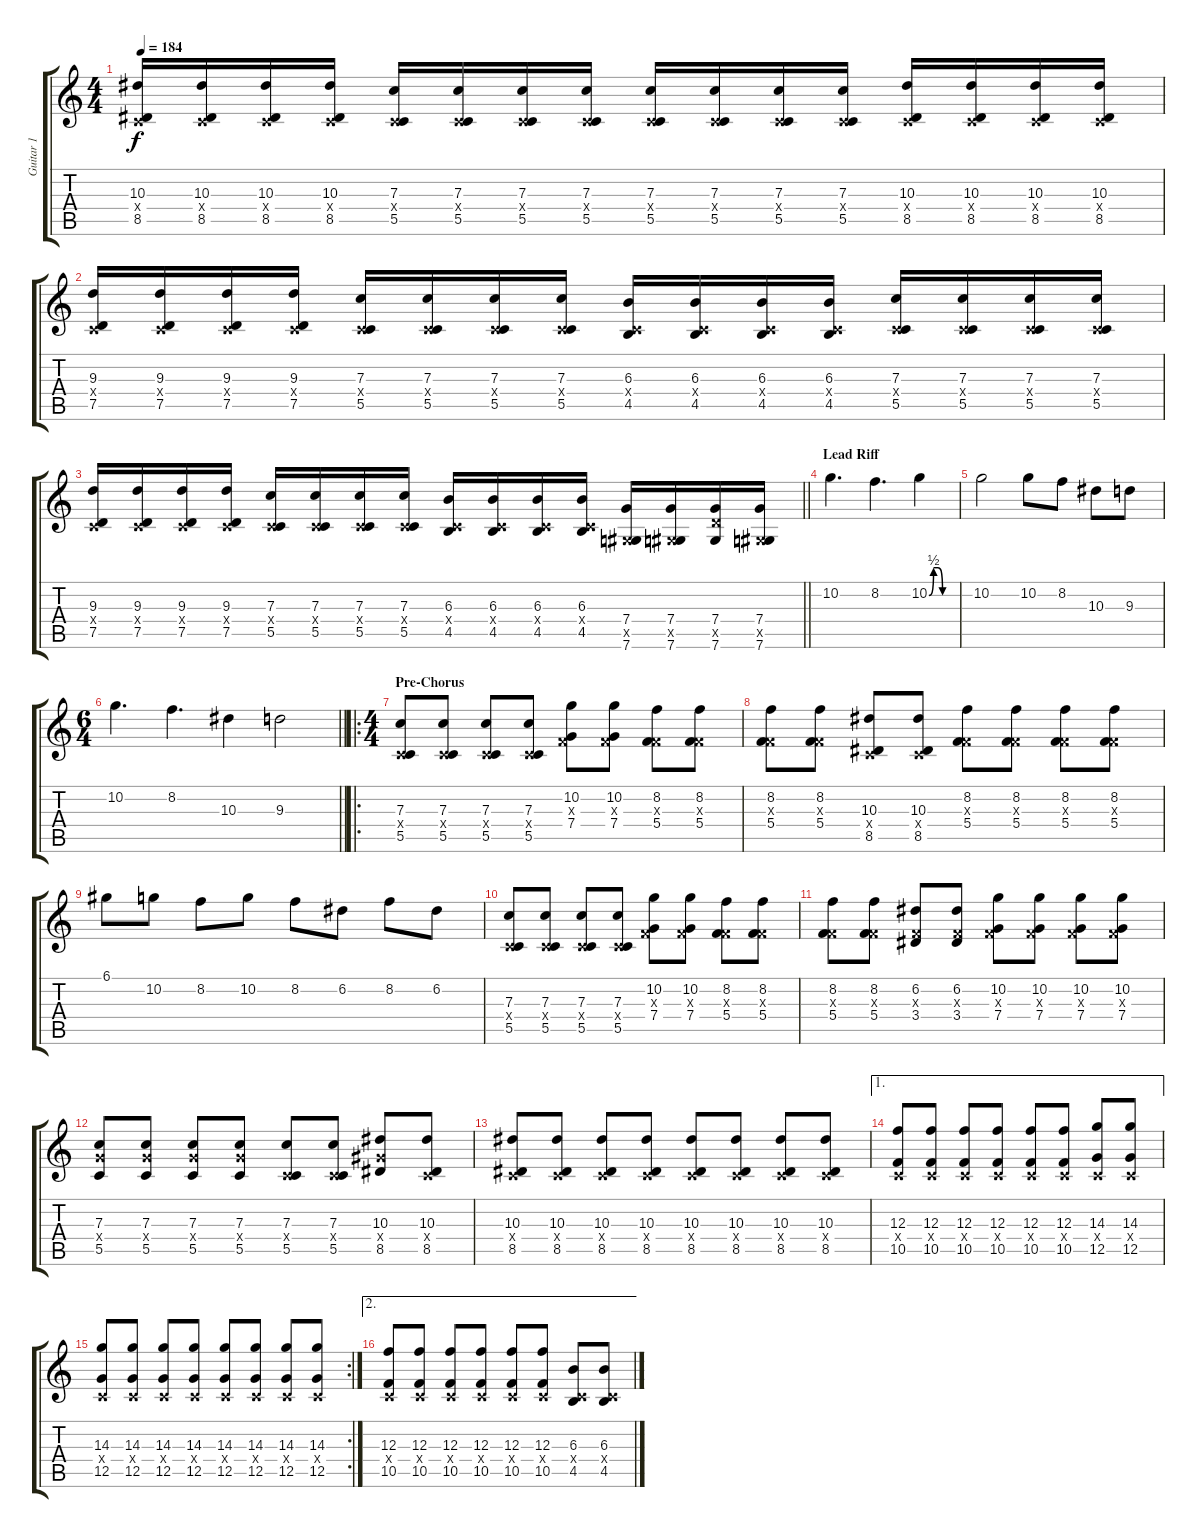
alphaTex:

\track ("Guitar 1" "Guitar 1") {instrument distortionguitar}
\staff {score tabs}
\tuning (D4 A3 F3 C3 G2 C2) {hide}
\ts (4 4)
\tempo 184
\clef g2
\ks c
(10.3 0.4{x} 8.5).16{dy f} (10.3 0.4{x} 8.5).16 (10.3 0.4{x} 8.5).16 (10.3 0.4{x} 8.5).16 (7.3 0.4{x} 5.5).16 (7.3 0.4{x} 5.5).16 (7.3 0.4{x} 5.5).16 (7.3 0.4{x} 5.5).16 (7.3 0.4{x} 5.5).16 (7.3 0.4{x} 5.5).16 (7.3 0.4{x} 5.5).16 (7.3 0.4{x} 5.5).16 (10.3 0.4{x} 8.5).16 (10.3 0.4{x} 8.5).16 (10.3 0.4{x} 8.5).16 (10.3 0.4{x} 8.5).16 |
(9.3 0.4{x} 7.5).16 (9.3 0.4{x} 7.5).16 (9.3 0.4{x} 7.5).16 (9.3 0.4{x} 7.5).16 (7.3 0.4{x} 5.5).16 (7.3 0.4{x} 5.5).16 (7.3 0.4{x} 5.5).16 (7.3 0.4{x} 5.5).16 (6.3 0.4{x} 4.5).16 (6.3 0.4{x} 4.5).16 (6.3 0.4{x} 4.5).16 (6.3 0.4{x} 4.5).16 (7.3 0.4{x} 5.5).16 (7.3 0.4{x} 5.5).16 (7.3 0.4{x} 5.5).16 (7.3 0.4{x} 5.5).16 |
\barLineRight lightlight
(9.3 0.4{x} 7.5).16 (9.3 0.4{x} 7.5).16 (9.3 0.4{x} 7.5).16 (9.3 0.4{x} 7.5).16 (7.3 0.4{x} 5.5).16 (7.3 0.4{x} 5.5).16 (7.3 0.4{x} 5.5).16 (7.3 0.4{x} 5.5).16 (6.3 0.4{x} 4.5).16 (6.3 0.4{x} 4.5).16 (6.3 0.4{x} 4.5).16 (6.3 0.4{x} 4.5).16 (7.4 1.5{x} 7.6).16 (7.4 1.5{x} 7.6).16 (7.4 7.5{x} 7.6).16 (7.4 1.5{x} 7.6).16 |
\section ("" "Lead Riff")
10.2.4{d} 8.2.4{d} 10.2{be (custom 0 0 10 2 20 2 30 0 60 0)}.4 |
10.2.2 10.2.8 8.2.8 10.3.8 9.3.8 |
\ts (6 4)
\barLineRight lightlight
10.2.4{d} 8.2.4{d} 10.3.4 9.3.2 |
\ro
\ts (4 4)
\section ("" "Pre-Chorus")
(7.3 0.4{x} 5.5).8 (7.3 0.4{x} 5.5).8 (7.3 0.4{x} 5.5).8 (7.3 0.4{x} 5.5).8 (10.2 0.3{x} 7.4).8 (10.2 0.3{x} 7.4).8 (8.2 0.3{x} 5.4).8 (8.2 0.3{x} 5.4).8 |
(8.2 0.3{x} 5.4).8 (8.2 0.3{x} 5.4).8 (10.3 0.4{x} 8.5).8 (10.3 0.4{x} 8.5).8 (8.2 0.3{x} 5.4).8 (8.2 0.3{x} 5.4).8 (8.2 0.3{x} 5.4).8 (8.2 0.3{x} 5.4).8 |
6.1.8 10.2.8 8.2.8 10.2.8 8.2.8 6.2.8 8.2.8 6.2.8 |
(7.3 0.4{x} 5.5).8 (7.3 0.4{x} 5.5).8 (7.3 0.4{x} 5.5).8 (7.3 0.4{x} 5.5).8 (10.2 0.3{x} 7.4).8 (10.2 0.3{x} 7.4).8 (8.2 0.3{x} 5.4).8 (8.2 0.3{x} 5.4).8 |
(8.2 0.3{x} 5.4).8 (8.2 0.3{x} 5.4).8 (6.2 0.3{x} 3.4).8 (6.2 0.3{x} 3.4).8 (10.2 0.3{x} 7.4).8 (10.2 0.3{x} 7.4).8 (10.2 0.3{x} 7.4).8 (10.2 0.3{x} 7.4).8 |
(7.3 7.4{x} 5.5).8 (7.3 7.4{x} 5.5).8 (7.3 7.4{x} 5.5).8 (7.3 7.4{x} 5.5).8 (7.3 0.4{x} 5.5).8 (7.3 0.4{x} 5.5).8 (10.3 8.4{x} 8.5).8 (10.3 0.4{x} 8.5).8 |
(10.3 0.4{x} 8.5).8 (10.3 0.4{x} 8.5).8 (10.3 0.4{x} 8.5).8 (10.3 0.4{x} 8.5).8 (10.3 0.4{x} 8.5).8 (10.3 0.4{x} 8.5).8 (10.3 0.4{x} 8.5).8 (10.3 0.4{x} 8.5).8 |
\ae 1
(12.3 0.4{x} 10.5).8 (12.3 0.4{x} 10.5).8 (12.3 0.4{x} 10.5).8 (12.3 0.4{x} 10.5).8 (12.3 0.4{x} 10.5).8 (12.3 0.4{x} 10.5).8 (14.3 0.4{x} 12.5).8 (14.3 0.4{x} 12.5).8 |
\rc 2
(14.3 0.4{x} 12.5).8 (14.3 0.4{x} 12.5).8 (14.3 0.4{x} 12.5).8 (14.3 0.4{x} 12.5).8 (14.3 0.4{x} 12.5).8 (14.3 0.4{x} 12.5).8 (14.3 0.4{x} 12.5).8 (14.3 0.4{x} 12.5).8 |
\ae 2
(12.3 0.4{x} 10.5).8 (12.3 0.4{x} 10.5).8 (12.3 0.4{x} 10.5).8 (12.3 0.4{x} 10.5).8 (12.3 0.4{x} 10.5).8 (12.3 0.4{x} 10.5).8 (6.3 0.4{x} 4.5).8 (6.3 0.4{x} 4.5).8
